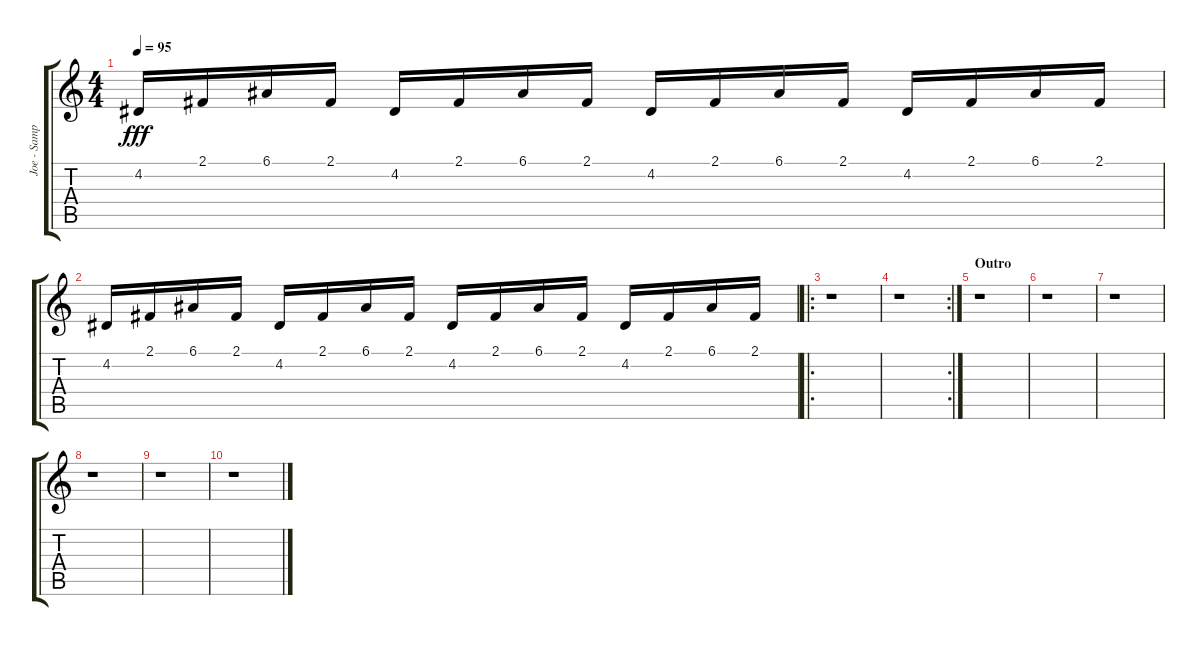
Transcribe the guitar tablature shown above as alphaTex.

\track ("Joe - Sample" "Joe - Samp") {instrument lead1square}
\staff {score tabs}
\tuning (E4 B3 G3 D3 A2 E2) {hide}
\ts (4 4)
\tempo 95
\clef g2
\ks c
4.2.16{dy fff} 2.1.16 6.1.16 2.1.16 4.2.16 2.1.16 6.1.16 2.1.16 4.2.16 2.1.16 6.1.16 2.1.16 4.2.16 2.1.16 6.1.16 2.1.16 |
4.2.16 2.1.16 6.1.16 2.1.16 4.2.16 2.1.16 6.1.16 2.1.16 4.2.16 2.1.16 6.1.16 2.1.16 4.2.16 2.1.16 6.1.16 2.1.16 |
\ro
r.1 |
\rc 2
r.1 |
\section ("" "Outro")
r.1 |
r.1 |
r.1 |
r.1 |
r.1 |
r.1
